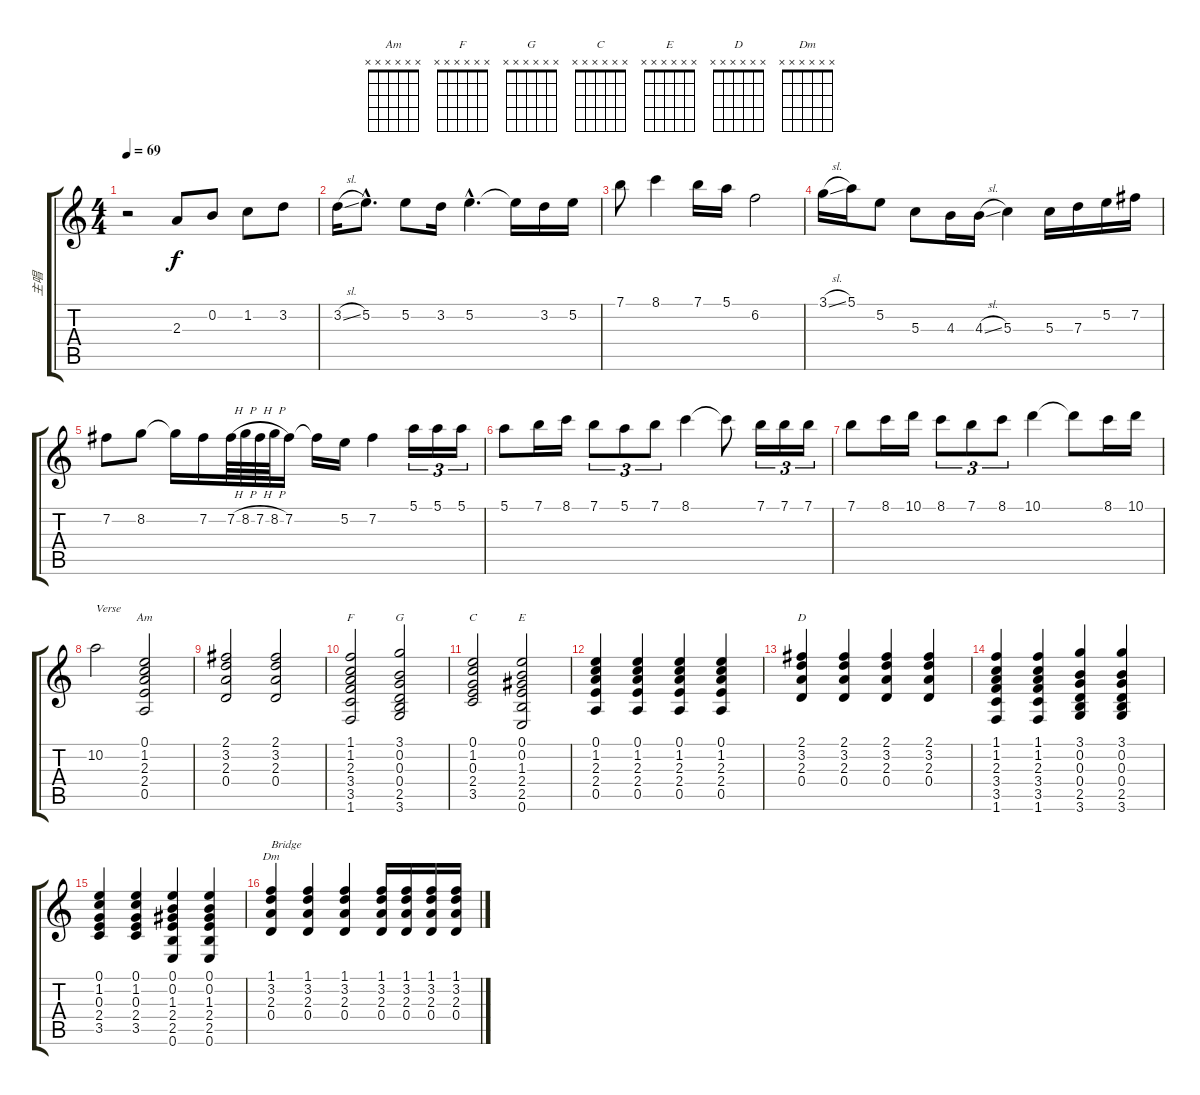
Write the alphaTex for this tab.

\track ("主唱" "主唱") {instrument acousticguitarsteel}
\staff {score tabs}
\tuning (E4 B3 G3 D3 A2 E2) {hide}
\chord ("Am" x x x x x x)
\chord ("F" x x x x x x)
\chord ("G" x x x x x x)
\chord ("C" x x x x x x)
\chord ("E" x x x x x x)
\chord ("D" x x x x x x)
\chord ("Dm" x x x x x x)
\ts (4 4)
\tempo 69
\clef g2
\ks c
r.2{dy f instrument acousticguitarsteel} 2.3.8{volume 16} 0.2.8 1.2.8 3.2.8 |
3.2{sl}.16 5.2{hac}.8{d} 5.2.8 3.2.16 5.2{hac}.4{d} 5.2{t}.16 3.2.16 5.2.16 |
7.1.8 8.1.4 7.1.16 5.1.16 6.2.2 |
3.1{sl}.16 5.1.16 5.2.8 5.3.8 4.3.16 4.3{sl}.16 5.3.4 5.3.16 7.3.16 5.2.16 7.2.16 |
7.2.8 8.2.8 8.2{t}.16 7.2.16 7.2{h}.64 8.2{h}.64 7.2{h}.64 8.2{h}.64 7.2.16 7.2{t}.16 5.2.16 7.2.4 5.1.16{tu (3 2)} 5.1.16{tu (3 2)} 5.1.16{tu (3 2)} |
5.1.8 7.1.16 8.1.16 7.1.8{tu (3 2)} 5.1.8{tu (3 2)} 7.1.8{tu (3 2)} 8.1.4 8.1{t}.8 7.1.16{tu (3 2)} 7.1.16{tu (3 2)} 7.1.16{tu (3 2)} |
7.1.8 8.1.16 10.1.16 8.1.8{tu (3 2)} 7.1.8{tu (3 2)} 8.1.8{tu (3 2)} 10.1.4 10.1{t}.8 8.1.16 10.1.16 |
10.2.2{txt "Verse"} (0.1 1.2 2.3 2.4 0.5).2{ch "Am" volume 8} |
(2.1 3.2 2.3 0.4).2 (2.1 3.2 2.3 0.4).2 |
(1.1 1.2 2.3 3.4 3.5 1.6).2{ch "F"} (3.1 0.2 0.3 0.4 2.5 3.6).2{ch "G"} |
(0.1 1.2 0.3 2.4 3.5).2{ch "C"} (0.1 0.2 1.3 2.4 2.5 0.6).2{ch "E"} |
(0.1 1.2 2.3 2.4 0.5).4 (0.1 1.2 2.3 2.4 0.5).4 (0.1 1.2 2.3 2.4 0.5).4 (0.1 1.2 2.3 2.4 0.5).4 |
(2.1 3.2 2.3 0.4).4{ch "D"} (2.1 3.2 2.3 0.4).4 (2.1 3.2 2.3 0.4).4 (2.1 3.2 2.3 0.4).4 |
(1.1 1.2 2.3 3.4 3.5 1.6).4 (1.1 1.2 2.3 3.4 3.5 1.6).4 (3.1 0.2 0.3 0.4 2.5 3.6).4 (3.1 0.2 0.3 0.4 2.5 3.6).4 |
(0.1 1.2 0.3 2.4 3.5).4 (0.1 1.2 0.3 2.4 3.5).4 (0.1 0.2 1.3 2.4 2.5 0.6).4 (0.1 0.2 1.3 2.4 2.5 0.6).4 |
(1.1 3.2 2.3 0.4).4{ch "Dm" txt "Bridge"} (1.1 3.2 2.3 0.4).4 (1.1 3.2 2.3 0.4).4 (1.1 3.2 2.3 0.4).16 (1.1 3.2 2.3 0.4).16 (1.1 3.2 2.3 0.4).16 (1.1 3.2 2.3 0.4).16
